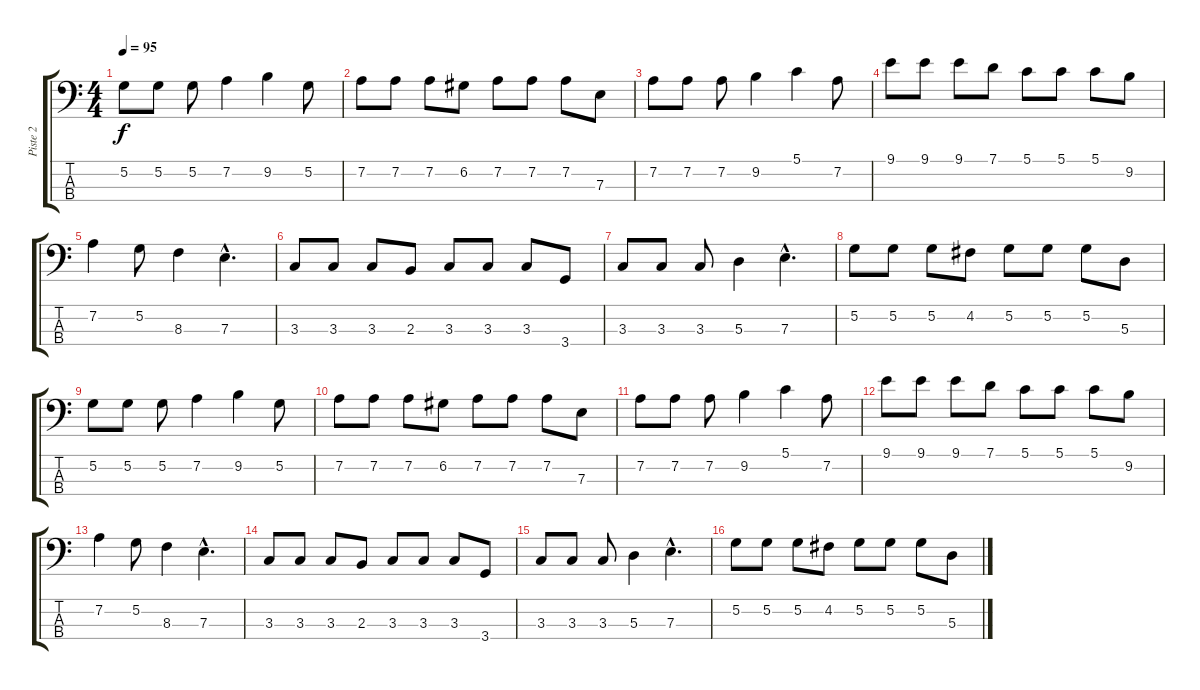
\track ("Piste 2" "Piste 2") {instrument electricbassfinger}
\staff {score tabs}
\tuning (G2 D2 A1 E1) {hide}
\ts (4 4)
\tempo 95
\clef f4
\ks c
5.2.8{dy f} 5.2.8 5.2.8 7.2.4 9.2.4 5.2.8 |
7.2.8 7.2.8 7.2.8 6.2.8 7.2.8 7.2.8 7.2.8 7.3.8 |
7.2.8 7.2.8 7.2.8 9.2.4 5.1.4 7.2.8 |
9.1.8 9.1.8 9.1.8 7.1.8 5.1.8 5.1.8 5.1.8 9.2.8 |
7.2.4 5.2.8 8.3.4 7.3{hac}.4{d} |
3.3.8 3.3.8 3.3.8 2.3.8 3.3.8 3.3.8 3.3.8 3.4.8 |
3.3.8 3.3.8 3.3.8 5.3.4 7.3{hac}.4{d} |
5.2.8 5.2.8 5.2.8 4.2.8 5.2.8 5.2.8 5.2.8 5.3.8 |
5.2.8 5.2.8 5.2.8 7.2.4 9.2.4 5.2.8 |
7.2.8 7.2.8 7.2.8 6.2.8 7.2.8 7.2.8 7.2.8 7.3.8 |
7.2.8 7.2.8 7.2.8 9.2.4 5.1.4 7.2.8 |
9.1.8 9.1.8 9.1.8 7.1.8 5.1.8 5.1.8 5.1.8 9.2.8 |
7.2.4 5.2.8 8.3.4 7.3{hac}.4{d} |
3.3.8{volume 8} 3.3.8 3.3.8 2.3.8 3.3.8 3.3.8 3.3.8 3.4.8 |
3.3.8 3.3.8 3.3.8 5.3.4 7.3{hac}.4{d} |
5.2.8 5.2.8 5.2.8 4.2.8 5.2.8 5.2.8 5.2.8 5.3.8
